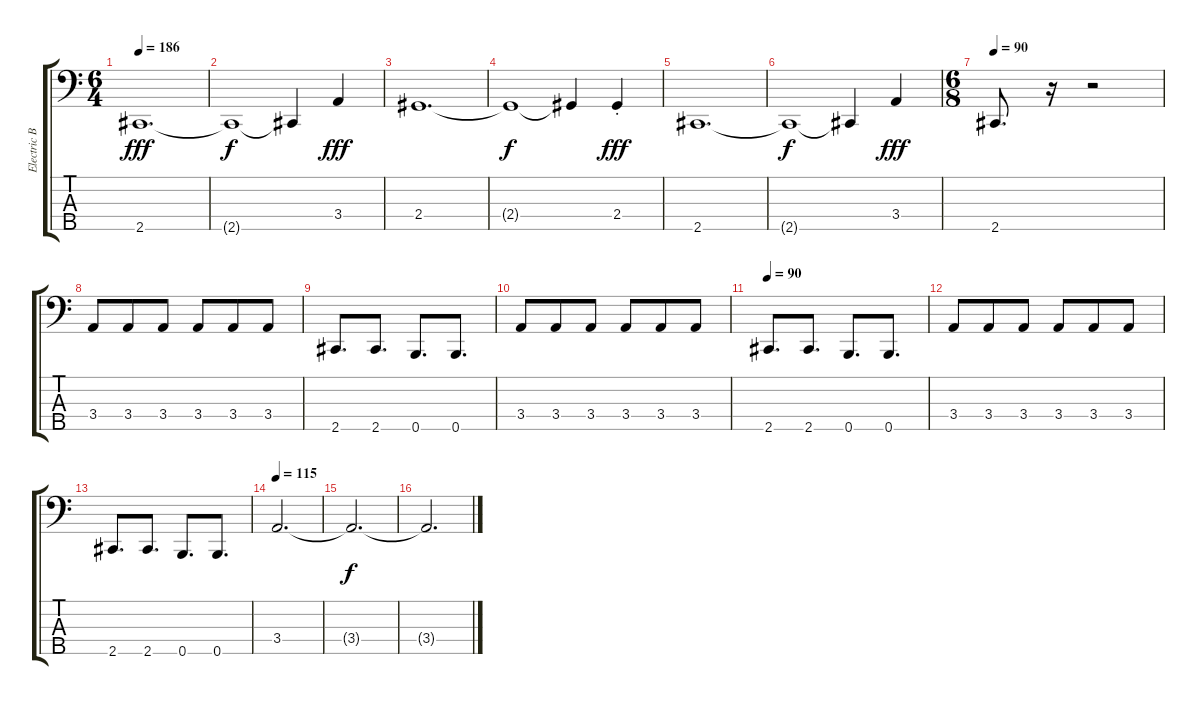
\track ("Electric Bass" "Electric B") {instrument electricbassfinger}
\staff {score tabs}
\tuning (A2 E2 B1 Gb1 B0) {hide}
\ts (6 4)
\tempo 186
\clef f4
\ks c
2.5.1{d dy fff} |
2.5{t}.1{dy f} 2.5{t}.4 3.4.4{dy fff} |
2.4.1{d} |
2.4{t}.1{dy f} 2.4{t}.4 2.4{st}.4{dy fff} |
2.5.1{d} |
2.5{t}.1{dy f} 2.5{t}.4 3.4.4{dy fff} |
\ts (6 8)
\tempo 90
2.5.8{d} r.16 r.2 |
3.4.8 3.4.8 3.4.8 3.4.8 3.4.8 3.4.8 |
2.5.8{d} 2.5.8{d} 0.5.8{d} 0.5.8{d} |
3.4.8 3.4.8 3.4.8 3.4.8 3.4.8 3.4.8 |
\tempo 90
2.5.8{d} 2.5.8{d} 0.5.8{d} 0.5.8{d} |
3.4.8 3.4.8 3.4.8 3.4.8 3.4.8 3.4.8 |
2.5.8{d} 2.5.8{d} 0.5.8{d} 0.5.8{d} |
\tempo 115
3.4.2{d} |
3.4{t}.2{d dy f} |
3.4{t}.2{d}
